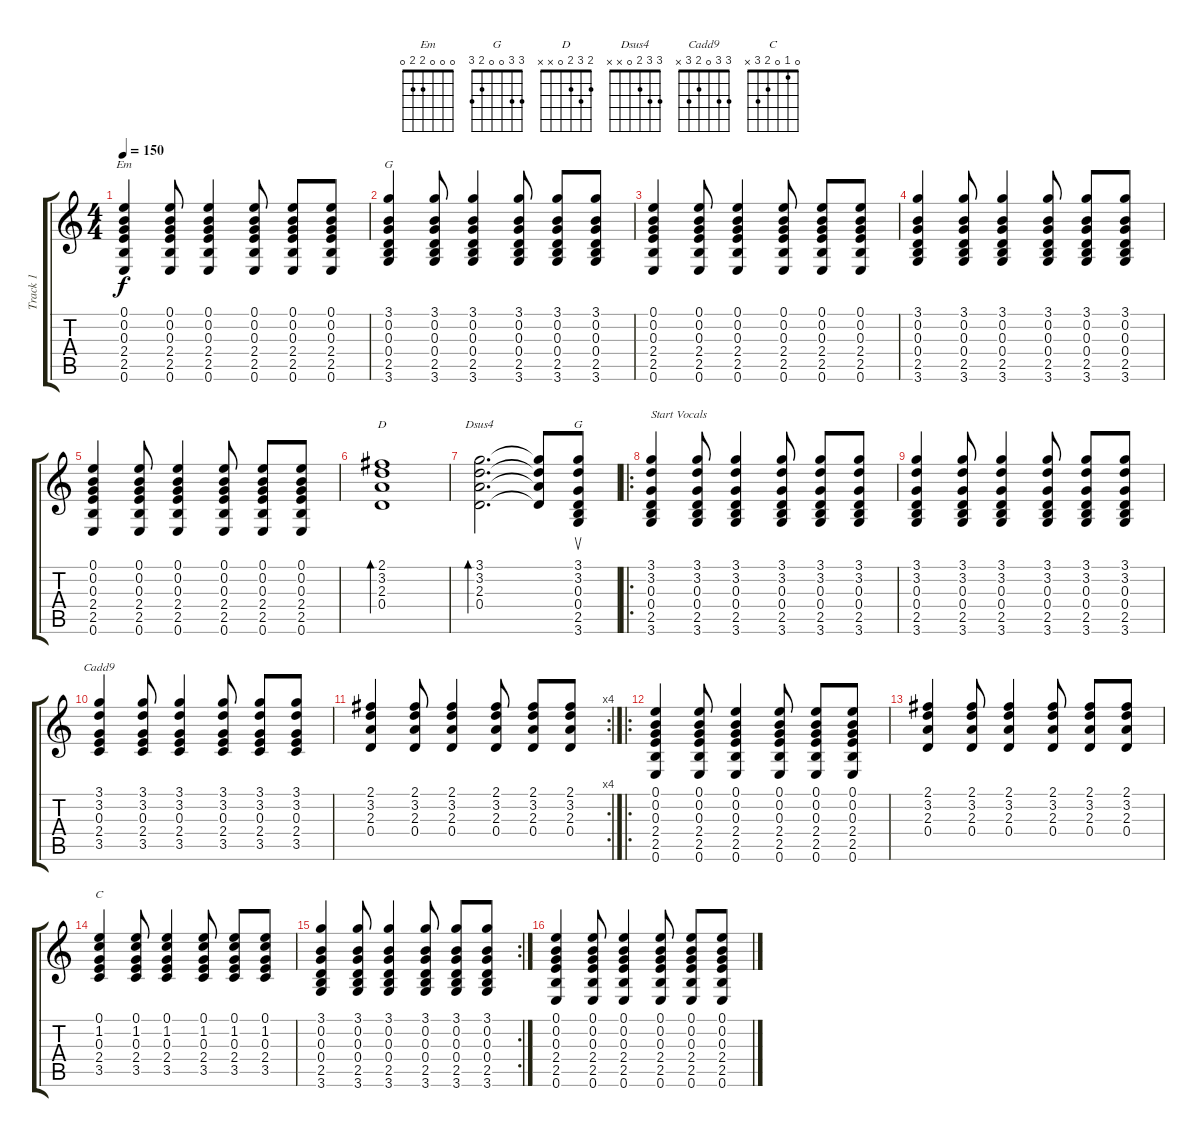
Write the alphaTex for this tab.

\track ("Track 1" "Track 1") {instrument acousticguitarsteel}
\staff {score tabs}
\tuning (E4 B3 G3 D3 A2 E2) {hide}
\chord ("Em" 0 0 0 2 2 0)
\chord ("G" 3 0 0 0 2 3)
\chord ("D" 2 3 2 0 x x)
\chord ("Dsus4" 3 3 2 0 x x)
\chord ("G" 3 3 0 0 2 3)
\chord ("Cadd9" 3 3 0 2 3 x)
\chord ("C" 0 1 0 2 3 x)
\ts (4 4)
\tempo 150
\clef g2
\ks c
(0.1 0.2 0.3 2.4 2.5 0.6).4{ch "Em" dy f} (0.1 0.2 0.3 2.4 2.5 0.6).8 (0.1 0.2 0.3 2.4 2.5 0.6).4 (0.1 0.2 0.3 2.4 2.5 0.6).8 (0.1 0.2 0.3 2.4 2.5 0.6).8 (0.1 0.2 0.3 2.4 2.5 0.6).8 |
(3.1 0.2 0.3 0.4 2.5 3.6).4{ch "G"} (3.1 0.2 0.3 0.4 2.5 3.6).8 (3.1 0.2 0.3 0.4 2.5 3.6).4 (3.1 0.2 0.3 0.4 2.5 3.6).8 (3.1 0.2 0.3 0.4 2.5 3.6).8 (3.1 0.2 0.3 0.4 2.5 3.6).8 |
(0.1 0.2 0.3 2.4 2.5 0.6).4 (0.1 0.2 0.3 2.4 2.5 0.6).8 (0.1 0.2 0.3 2.4 2.5 0.6).4 (0.1 0.2 0.3 2.4 2.5 0.6).8 (0.1 0.2 0.3 2.4 2.5 0.6).8 (0.1 0.2 0.3 2.4 2.5 0.6).8 |
(3.1 0.2 0.3 0.4 2.5 3.6).4 (3.1 0.2 0.3 0.4 2.5 3.6).8 (3.1 0.2 0.3 0.4 2.5 3.6).4 (3.1 0.2 0.3 0.4 2.5 3.6).8 (3.1 0.2 0.3 0.4 2.5 3.6).8 (3.1 0.2 0.3 0.4 2.5 3.6).8 |
(0.1 0.2 0.3 2.4 2.5 0.6).4 (0.1 0.2 0.3 2.4 2.5 0.6).8 (0.1 0.2 0.3 2.4 2.5 0.6).4 (0.1 0.2 0.3 2.4 2.5 0.6).8 (0.1 0.2 0.3 2.4 2.5 0.6).8 (0.1 0.2 0.3 2.4 2.5 0.6).8 |
(2.1 3.2 2.3 0.4).1{bd 120 ch "D"} |
(3.1 3.2 2.3 0.4).2{d bd 240 ch "Dsus4"} (3.1{t} 3.2{t} 2.3{t} 0.4{t}).8 (3.1 3.2 0.3 0.4 2.5 3.6).8{su ch "G"} |
\ro
(3.1 3.2 0.3 0.4 2.5 3.6).4{txt "Start Vocals"} (3.1 3.2 0.3 0.4 2.5 3.6).8 (3.1 3.2 0.3 0.4 2.5 3.6).4 (3.1 3.2 0.3 0.4 2.5 3.6).8 (3.1 3.2 0.3 0.4 2.5 3.6).8 (3.1 3.2 0.3 0.4 2.5 3.6).8 |
(3.1 3.2 0.3 0.4 2.5 3.6).4 (3.1 3.2 0.3 0.4 2.5 3.6).8 (3.1 3.2 0.3 0.4 2.5 3.6).4 (3.1 3.2 0.3 0.4 2.5 3.6).8 (3.1 3.2 0.3 0.4 2.5 3.6).8 (3.1 3.2 0.3 0.4 2.5 3.6).8 |
(3.1 3.2 0.3 2.4 3.5).4{ch "Cadd9"} (3.1 3.2 0.3 2.4 3.5).8 (3.1 3.2 0.3 2.4 3.5).4 (3.1 3.2 0.3 2.4 3.5).8 (3.1 3.2 0.3 2.4 3.5).8 (3.1 3.2 0.3 2.4 3.5).8 |
\rc 4
(2.1 3.2 2.3 0.4).4 (2.1 3.2 2.3 0.4).8 (2.1 3.2 2.3 0.4).4 (2.1 3.2 2.3 0.4).8 (2.1 3.2 2.3 0.4).8 (2.1 3.2 2.3 0.4).8 |
\ro
(0.1 0.2 0.3 2.4 2.5 0.6).4 (0.1 0.2 0.3 2.4 2.5 0.6).8 (0.1 0.2 0.3 2.4 2.5 0.6).4 (0.1 0.2 0.3 2.4 2.5 0.6).8 (0.1 0.2 0.3 2.4 2.5 0.6).8 (0.1 0.2 0.3 2.4 2.5 0.6).8 |
(2.1 3.2 2.3 0.4).4 (2.1 3.2 2.3 0.4).8 (2.1 3.2 2.3 0.4).4 (2.1 3.2 2.3 0.4).8 (2.1 3.2 2.3 0.4).8 (2.1 3.2 2.3 0.4).8 |
(0.1 1.2 0.3 2.4 3.5).4{ch "C"} (0.1 1.2 0.3 2.4 3.5).8 (0.1 1.2 0.3 2.4 3.5).4 (0.1 1.2 0.3 2.4 3.5).8 (0.1 1.2 0.3 2.4 3.5).8 (0.1 1.2 0.3 2.4 3.5).8 |
\rc 2
(3.1 0.2 0.3 0.4 2.5 3.6).4 (3.1 0.2 0.3 0.4 2.5 3.6).8 (3.1 0.2 0.3 0.4 2.5 3.6).4 (3.1 0.2 0.3 0.4 2.5 3.6).8 (3.1 0.2 0.3 0.4 2.5 3.6).8 (3.1 0.2 0.3 0.4 2.5 3.6).8 |
(0.1 0.2 0.3 2.4 2.5 0.6).4 (0.1 0.2 0.3 2.4 2.5 0.6).8 (0.1 0.2 0.3 2.4 2.5 0.6).4 (0.1 0.2 0.3 2.4 2.5 0.6).8 (0.1 0.2 0.3 2.4 2.5 0.6).8 (0.1 0.2 0.3 2.4 2.5 0.6).8
